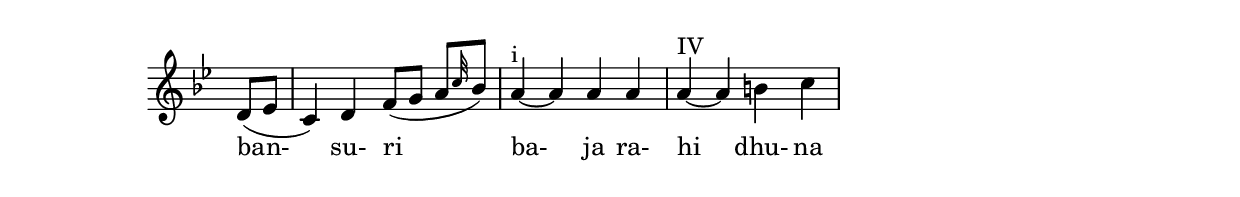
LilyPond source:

#(ly:set-option 'midi-extension "mid")
\version "2.12.3"
\include "english.ly"
\header{ 
title = ""
composer = ""
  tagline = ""  % removed 
}
%{
 Key: D
Mode: phrygian          

                                i            IV         . 
         3              n       +            2         DSnDn
1)|: (Sr | n) S   (gm <P  d)> | P - P  P   | P - D    n     |
           .
      ban-    su-  ri          ba- ja ra-   hi  dhu- na 
 %}
  
melody = {
\once \override Staff.TimeSignature #'stencil = ##f
\clef treble
\key c \phrygian
\autoBeamOn  
\cadenzaOn
\bar "|:"  c'8[( df'8] \bar "|"  bf4) c'4 ef'8[( f'8] \afterGrace g'8[( { bf'32 } af'8]) \bar "|"  g'4~^"i" g'4 g'4 g'4 \bar "|"  g'4~^"IV" g'4 a'4 bf'4 \bar "|" \break

}

text = \lyricmode {
  ban- su- ri ba- ja ra- hi dhu- na
}

\score{
\transpose c' d'
<<
  \new Voice = "one" {
    \melody
  }
  \new Lyrics \lyricsto "one" \text
>>
\layout {
  \context {
       \Score
    \remove "Bar_number_engraver"
  } 
  }
\midi { 
  \context {
    \Score
    tempoWholesPerMinute = #(ly:make-moment 200 4)
   }
 }
}
